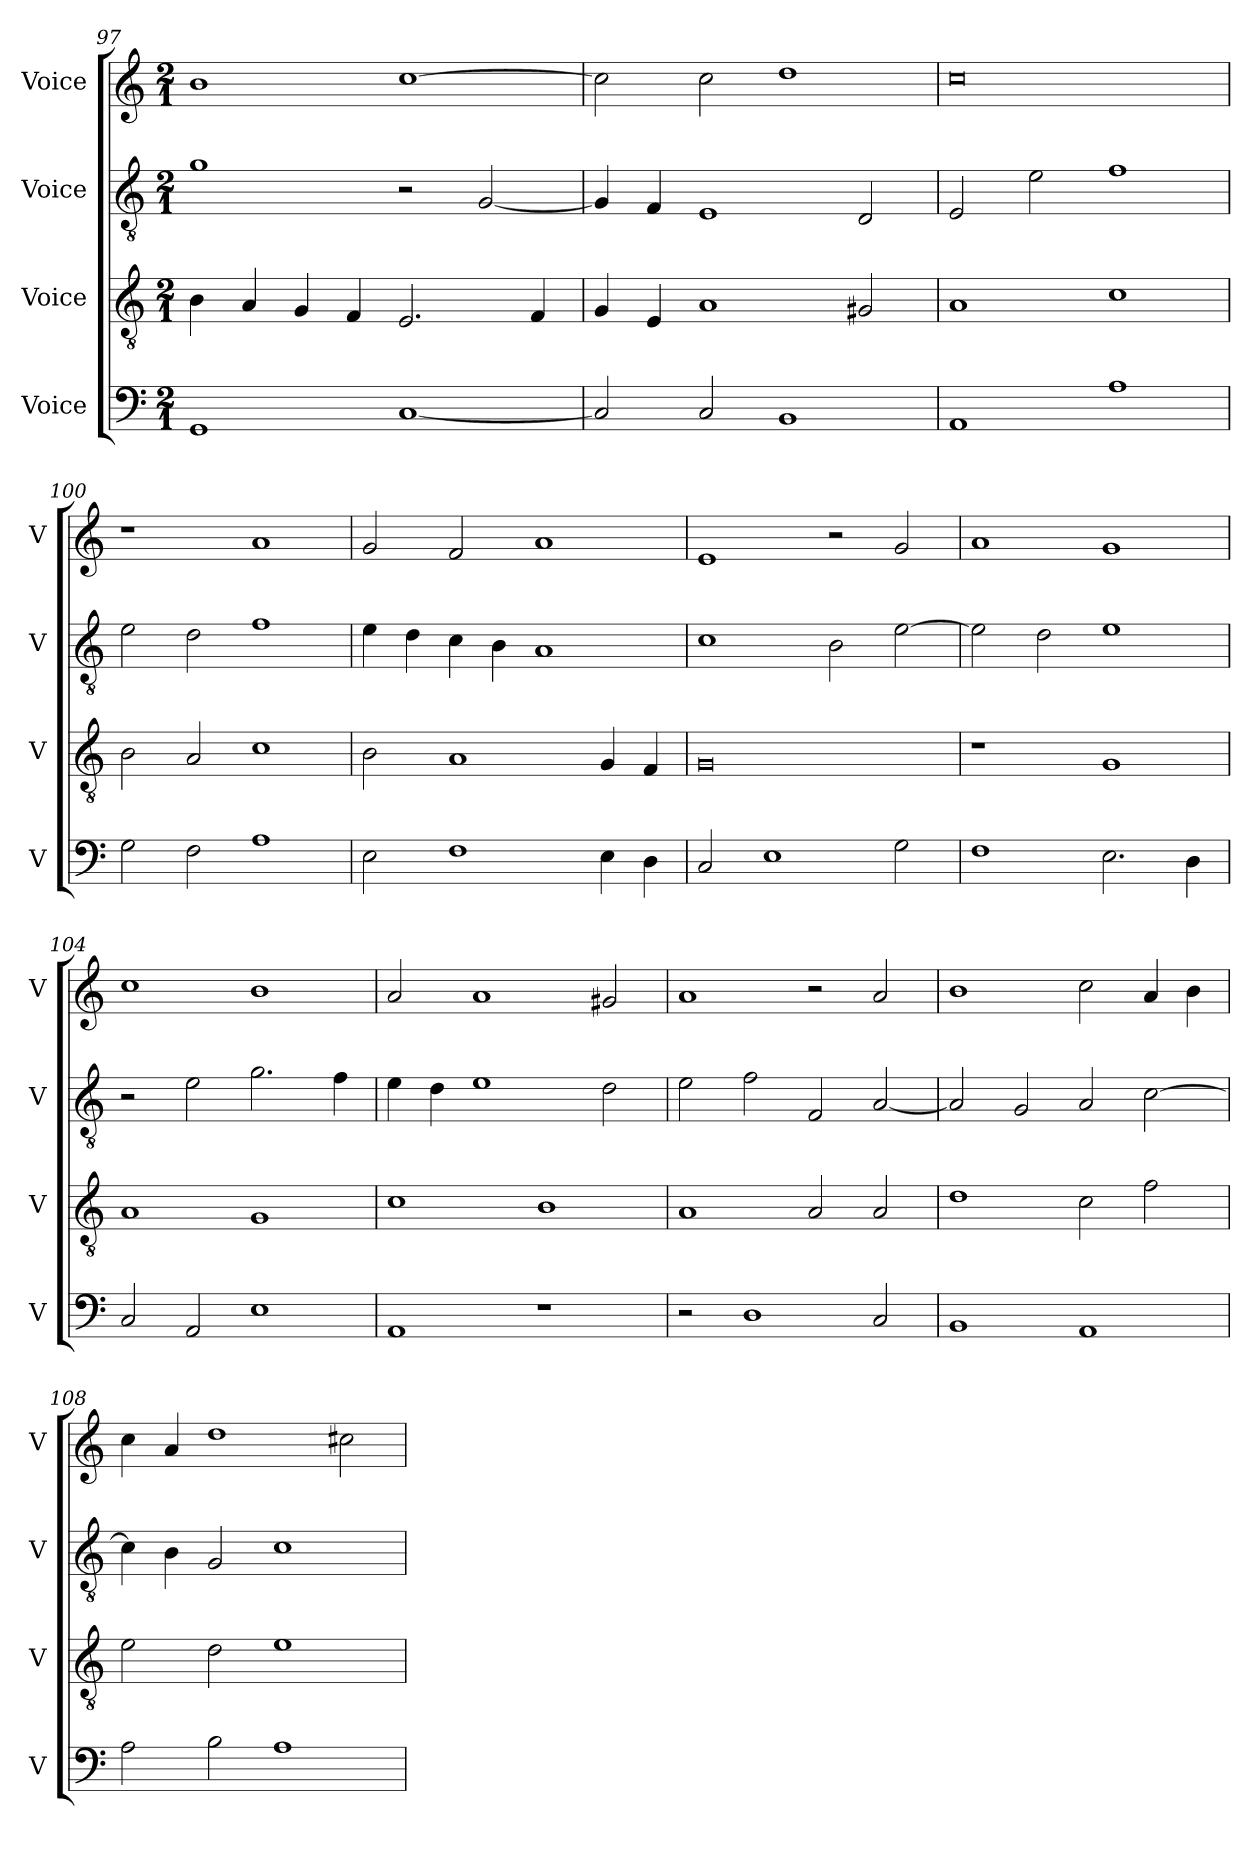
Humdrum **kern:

**kern	**kern	**kern	**kern
*part4	*part3	*part2	*part1
*staff4	*staff3	*staff2	*staff1
*I"Voice	*I"Voice	*I"Voice	*I"Voice
*I'V	*I'V	*I'V	*I'V
*clefF4	*clefGv2	*clefGv2	*clefG2
*k[]	*k[]	*k[]	*k[]
*M2/1	*M2/1	*M2/1	*M2/1
=97	=97	=97	=97
1GG	4B\	1g	1b
.	4A/	.	.
.	4G/	.	.
.	4F/	.	.
[1C	2.E/	2r	[1cc
.	.	[2G/	.
.	4F/	.	.
=98	=98	=98	=98
2C/]	4G/	4G/]	2cc\]
.	4E/	4F/	.
2C/	1A	1E	2cc\
1BB	.	.	1dd
.	2G#X/	2D/	.
=99	=99	=99	=99
1AA	1A	2E/	0cc
.	.	2e\	.
1A	1c	1f	.
!!LO:LB:g=z
=100	=100	=100	=100
2G\	2B\	2e\	1r
2F\	2A/	2d\	.
1A	1c	1f	1a
=101	=101	=101	=101
2E\	2B\	4e\	2g/
.	.	4d\	.
1F	1A	4c\	2f/
.	.	4B\	.
.	.	1A	1a
4E\	4G/	.	.
4D\	4F/	.	.
=102	=102	=102	=102
2C/	0G	1c	1e
1E	.	.	.
.	.	2B\	2r
2G\	.	[2e\	2g/
=103	=103	=103	=103
1F	1r	2e\]	1a
.	.	2d\	.
2.E\	1G	1e	1g
4D\	.	.	.
!!LO:LB:g=z
=104	=104	=104	=104
2C/	1A	2r	1cc
2AA/	.	2e\	.
1E	1G	2.g\	1b
.	.	4f\	.
=105	=105	=105	=105
1AA	1c	4e\	2a/
.	.	4d\	.
.	.	1e	1a
1r	1B	.	.
.	.	2d\	2g#X/
=106	=106	=106	=106
2r	1A	2e\	1a
1D	.	2f\	.
.	2A/	2F/	2r
2C/	2A/	[2A/	2a/
=107	=107	=107	=107
1BB	1d	2A/]	1b
.	.	2G/	.
1AA	2c\	2A/	2cc\
.	2f\	[2c\	4a/
.	.	.	4b\
!!LO:PB:g=z
=108	=108	=108	=108
2A\	2e\	4c\]	4cc\
.	.	4B\	4a/
2B\	2d\	2G/	1dd
1A	1e	1c	.
.	.	.	2cc#X\
=	=	=	=
*-	*-	*-	*-
